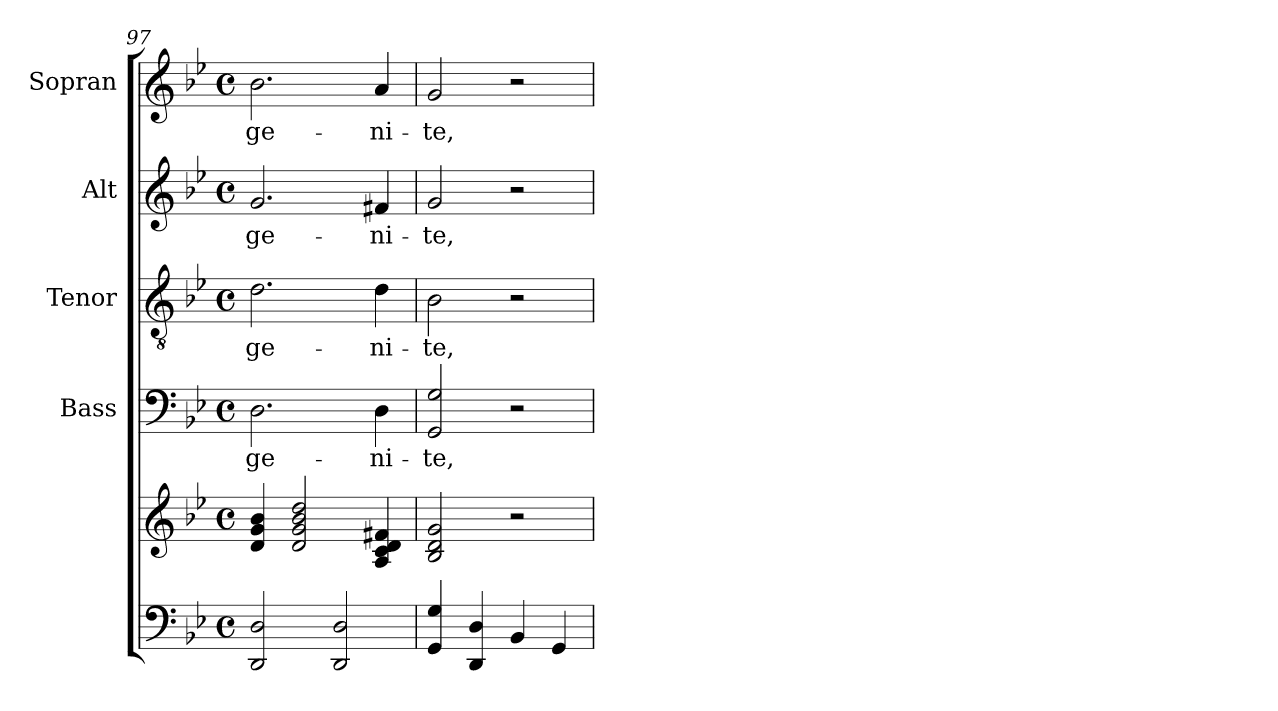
**kern	**kern	**kern	**text	**kern	**text	**kern	**text	**kern	**text
*part5	*part5	*part4	*part4	*part3	*part3	*part2	*part2	*part1	*part1
*staff6	*staff5	*staff4	*staff4	*staff3	*staff3	*staff2	*staff2	*staff1	*staff1
*	*	*I"Bass	*	*I"Tenor	*	*I"Alt	*	*I"Sopran	*
*	*	*I'B.	*	*I'T.	*	*I'A.	*	*I'S.	*
*clefF4	*clefG2	*clefF4	*	*clefGv2	*	*clefG2	*	*clefG2	*
*k[b-e-]	*k[b-e-]	*k[b-e-]	*	*k[b-e-]	*	*k[b-e-]	*	*k[b-e-]	*
*B-:	*B-:	*B-:	*	*B-:	*	*B-:	*	*B-:	*
*M4/4	*M4/4	*M4/4	*	*M4/4	*	*M4/4	*	*M4/4	*
*met(c)	*met(c)	*met(c)	*	*met(c)	*	*met(c)	*	*met(c)	*
=97	=97	=97	=97	=97	=97	=97	=97	=97	=97
!	!	!	!LO:LY:b	!	!LO:LY:b	!	!LO:LY:b	!	!LO:LY:b
2DD/ 2D/	4d/ 4g/ 4b-/	2.D\	-ge-	2.d\	-ge-	2.g/	-ge-	2.b-\	-ge-
.	2d/ 2g/ 2b-/ 2dd/	.	.	.	.	.	.	.	.
2DD/ 2D/	.	.	.	.	.	.	.	.	.
!	!	!	!LO:LY:b	!	!LO:LY:b	!	!LO:LY:b	!	!LO:LY:b
.	4A/ 4c/ 4d/ 4f#X/	4D\	-ni-	4d\	-ni-	4f#X/	-ni-	4a/	-ni-
=98	=98	=98	=98	=98	=98	=98	=98	=98	=98
!	!	!	!LO:LY:b	!	!LO:LY:b	!	!LO:LY:b	!	!LO:LY:b
4GG/ 4G/	2B-/ 2d/ 2g/	2GG/ 2G/	-te,	2B-\	-te,	2g/	-te,	2g/	-te,
4DD/ 4D/	.	.	.	.	.	.	.	.	.
4BB-/	2r	2r	.	2r	.	2r	.	2r	.
4GG/	.	.	.	.	.	.	.	.	.
=	=	=	=	=	=	=	=	=	=
*-	*-	*-	*-	*-	*-	*-	*-	*-	*-
